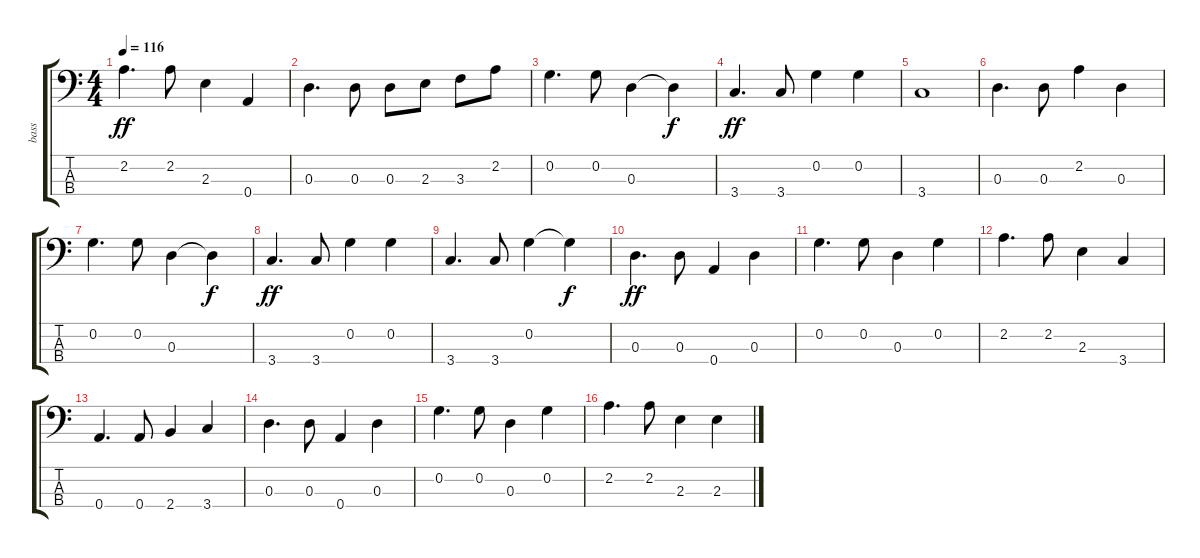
\track ("bass" "bass") {instrument electricbassfinger}
\staff {score tabs}
\tuning (E4 G2 D2 A1) {hide}
\ts (4 4)
\tempo 116
\clef f4
\ks c
2.2.4{d dy ff} 2.2.8 2.3.4 0.4.4 |
0.3.4{d} 0.3.8 0.3.8 2.3.8 3.3.8 2.2.8 |
0.2.4{d} 0.2.8 0.3.4 0.3{t}.4{dy f} |
3.4.4{d dy ff} 3.4.8 0.2.4 0.2.4 |
3.4.1 |
0.3.4{d} 0.3.8 2.2.4 0.3.4 |
0.2.4{d} 0.2.8 0.3.4 0.3{t}.4{dy f} |
3.4.4{d dy ff} 3.4.8 0.2.4 0.2.4 |
3.4.4{d} 3.4.8 0.2.4 0.2{t}.4{dy f} |
0.3.4{d dy ff} 0.3.8 0.4.4 0.3.4 |
0.2.4{d} 0.2.8 0.3.4 0.2.4 |
2.2.4{d} 2.2.8 2.3.4 3.4.4 |
0.4.4{d} 0.4.8 2.4.4 3.4.4 |
0.3.4{d} 0.3.8 0.4.4 0.3.4 |
0.2.4{d} 0.2.8 0.3.4 0.2.4 |
2.2.4{d} 2.2.8 2.3.4 2.3.4
